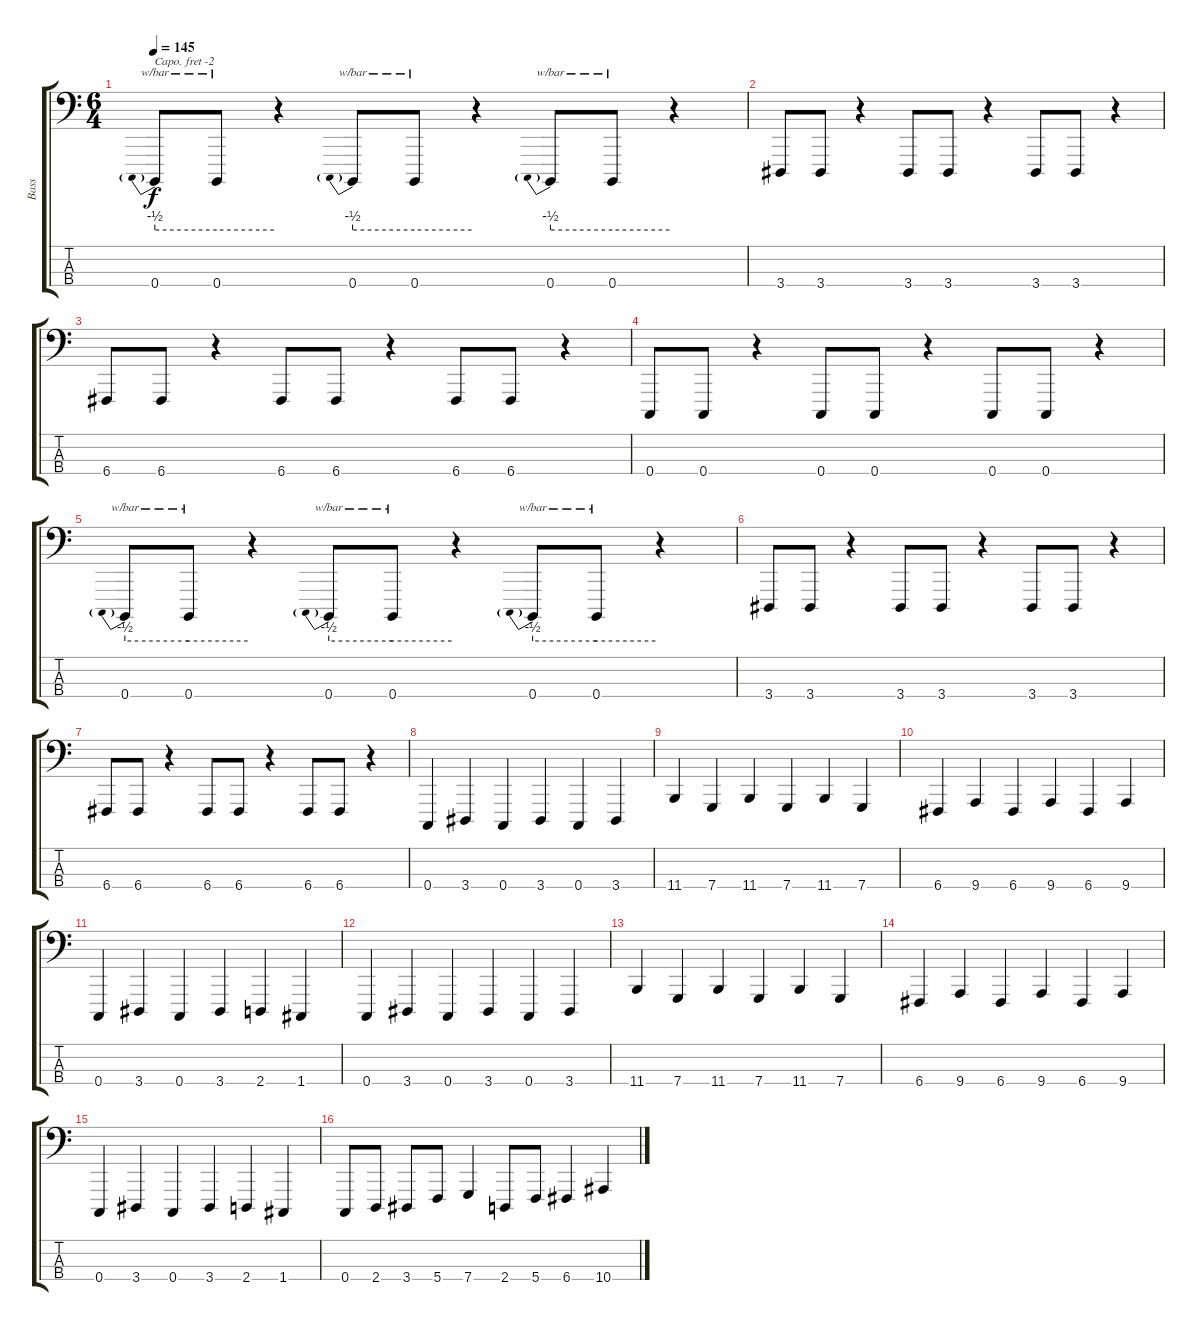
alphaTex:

\track ("Bass" "Bass") {instrument acousticgrandpiano}
\staff {score tabs}
\capo -2
\tuning (G2 D2 A1 D1) {hide}
\ts (6 4)
\tempo 145
\clef f4
\ks c
0.4.8{tbe (predive default 0 -2 60 -2) dy f} 0.4.8{tbe (hold default 0 -2 60 -2)} r.4 0.4.8{tbe (predive default 0 -2 60 -2)} 0.4.8{tbe (hold default 0 -2 60 -2)} r.4 0.4.8{tbe (predive default 0 -2 60 -2)} 0.4.8{tbe (hold default 0 -2 60 -2)} r.4 |
3.4.8 3.4.8 r.4 3.4.8 3.4.8 r.4 3.4.8 3.4.8 r.4 |
6.4.8 6.4.8 r.4 6.4.8 6.4.8 r.4 6.4.8 6.4.8 r.4 |
0.4.8 0.4.8 r.4 0.4.8 0.4.8 r.4 0.4.8 0.4.8 r.4 |
0.4.8{tbe (predive default 0 -2 60 -2)} 0.4.8{tbe (hold default 0 -2 60 -2)} r.4 0.4.8{tbe (predive default 0 -2 60 -2)} 0.4.8{tbe (hold default 0 -2 60 -2)} r.4 0.4.8{tbe (predive default 0 -2 60 -2)} 0.4.8{tbe (hold default 0 -2 60 -2)} r.4 |
3.4.8 3.4.8 r.4 3.4.8 3.4.8 r.4 3.4.8 3.4.8 r.4 |
6.4.8 6.4.8 r.4 6.4.8 6.4.8 r.4 6.4.8 6.4.8 r.4 |
0.4.4 3.4.4 0.4.4 3.4.4 0.4.4 3.4.4 |
11.4.4 7.4.4 11.4.4 7.4.4 11.4.4 7.4.4 |
6.4.4 9.4.4 6.4.4 9.4.4 6.4.4 9.4.4 |
0.4.4 3.4.4 0.4.4 3.4.4 2.4.4 1.4.4 |
0.4.4 3.4.4 0.4.4 3.4.4 0.4.4 3.4.4 |
11.4.4 7.4.4 11.4.4 7.4.4 11.4.4 7.4.4 |
6.4.4 9.4.4 6.4.4 9.4.4 6.4.4 9.4.4 |
0.4.4 3.4.4 0.4.4 3.4.4 2.4.4 1.4.4 |
0.4.8 2.4.8 3.4.8 5.4.8 7.4.4 2.4.8 5.4.8 6.4.4 10.4.4
